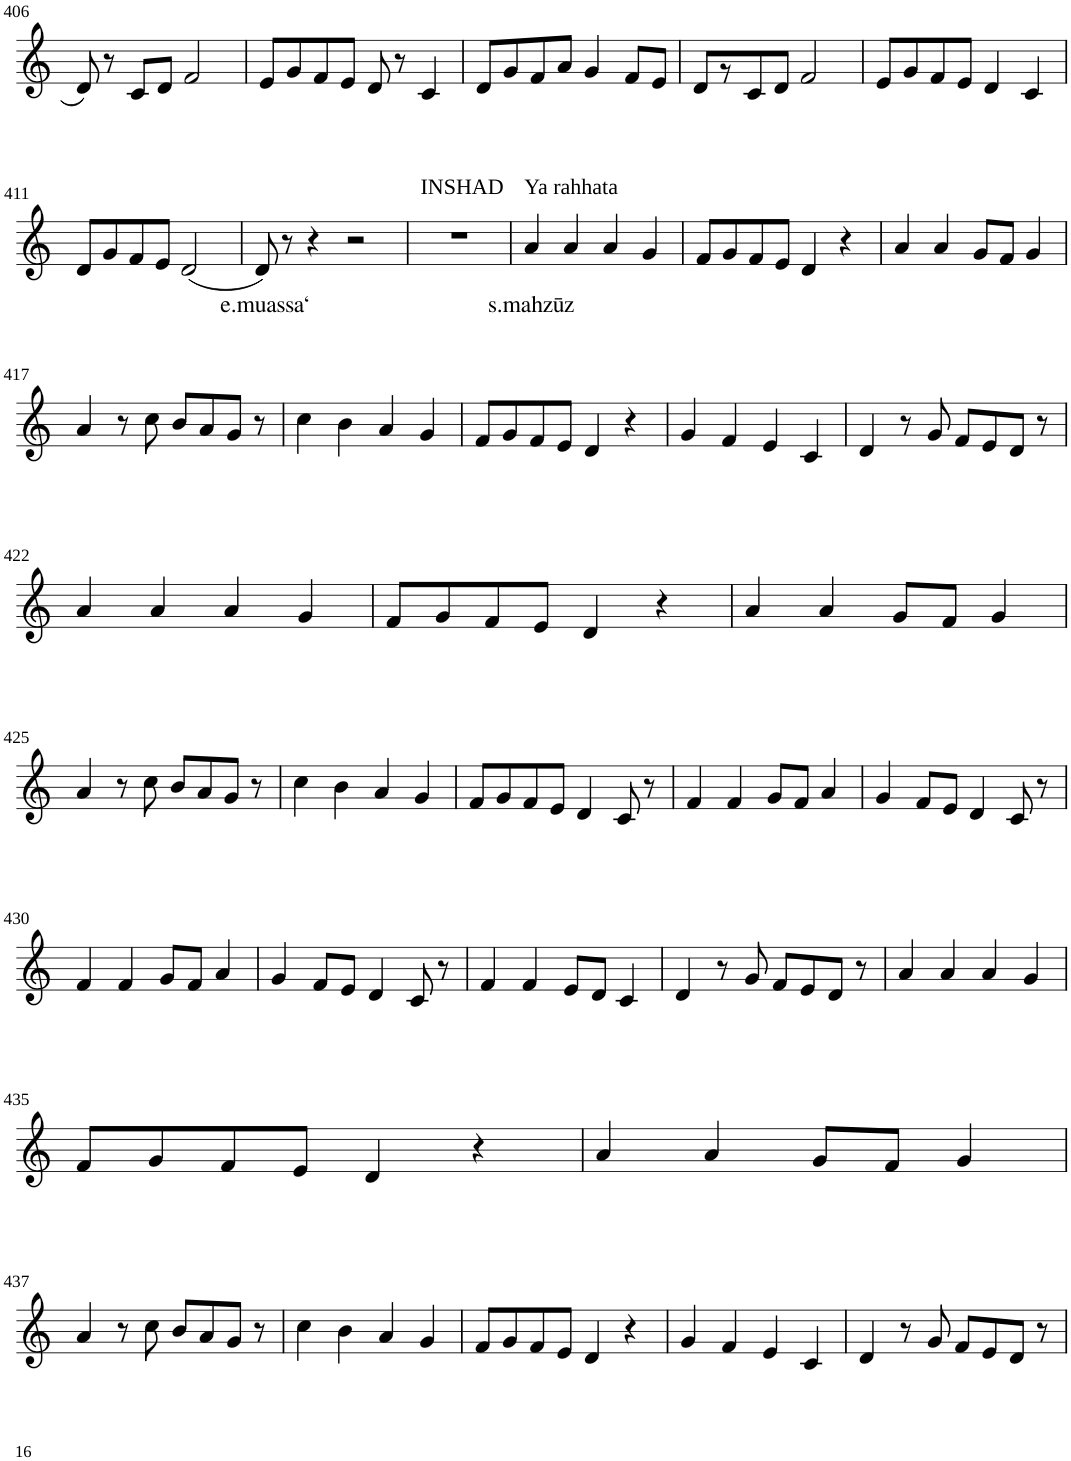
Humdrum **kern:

**kern	**text
*part1	*part1
*staff1	*staff1
*I"Violin	*
!!LO:PB:g=z
*clefG2	*
*k[]	*
*M4/4	*
=406	=406
8d/	.
8r	.
8c/L	.
8d/J	.
2f/	.
=407	=407
8e/L	.
8g/	.
8f/	.
8e/J	.
8d/	.
8r	.
4c/	.
=408	=408
8d/L	.
8g/	.
8f/	.
8a/J	.
4g/	.
8f/L	.
8e/J	.
=409	=409
8d/L	.
8r	.
8c/	.
8d/J	.
2f/	.
=410	=410
8e/L	.
8g/	.
8f/	.
8e/J	.
4d/	.
4c/	.
!!LO:LB:g=z
=411	=411
8d/L	.
8g/	.
8f/	.
8e/J	.
(2d/	.
=412	=412
!	!LO:LY:b
8d/)	e.muassa‘
8r	.
4r	.
2r	.
=413	=413
!LO:TX:a:t=INSHAD	!
1r	.
=414	=414
!LO:TX:a:t=Ya rahhata	!
!	!LO:LY:b
4a/	s.mahzūz
4a/	.
4a/	.
4g/	.
=415	=415
8f/L	.
8g/	.
8f/	.
8e/J	.
4d/	.
4r	.
=416	=416
4a/	.
4a/	.
8g/L	.
8f/J	.
4g/	.
!!LO:LB:g=z
=417	=417
4a/	.
8r	.
8cc\	.
8b/L	.
8a/	.
8g/J	.
8r	.
=418	=418
4cc\	.
4b\	.
4a/	.
4g/	.
=419	=419
8f/L	.
8g/	.
8f/	.
8e/J	.
4d/	.
4r	.
=420	=420
4g/	.
4f/	.
4e/	.
4c/	.
=421	=421
4d/	.
8r	.
8g/	.
8f/L	.
8e/	.
8d/J	.
8r	.
!!LO:LB:g=z
=422	=422
4a/	.
4a/	.
4a/	.
4g/	.
=423	=423
8f/L	.
8g/	.
8f/	.
8e/J	.
4d/	.
4r	.
=424	=424
4a/	.
4a/	.
8g/L	.
8f/J	.
4g/	.
!!LO:LB:g=z
=425	=425
4a/	.
8r	.
8cc\	.
8b/L	.
8a/	.
8g/J	.
8r	.
=426	=426
4cc\	.
4b\	.
4a/	.
4g/	.
=427	=427
8f/L	.
8g/	.
8f/	.
8e/J	.
4d/	.
8c/	.
8r	.
=428	=428
4f/	.
4f/	.
8g/L	.
8f/J	.
4a/	.
=429	=429
4g/	.
8f/L	.
8e/J	.
4d/	.
8c/	.
8r	.
!!LO:LB:g=z
=430	=430
4f/	.
4f/	.
8g/L	.
8f/J	.
4a/	.
=431	=431
4g/	.
8f/L	.
8e/J	.
4d/	.
8c/	.
8r	.
=432	=432
4f/	.
4f/	.
8e/L	.
8d/J	.
4c/	.
=433	=433
4d/	.
8r	.
8g/	.
8f/L	.
8e/	.
8d/J	.
8r	.
=434	=434
4a/	.
4a/	.
4a/	.
4g/	.
!!LO:LB:g=z
=435	=435
8f/L	.
8g/	.
8f/	.
8e/J	.
4d/	.
4r	.
=436	=436
4a/	.
4a/	.
8g/L	.
8f/J	.
4g/	.
!!LO:LB:g=z
=437	=437
4a/	.
8r	.
8cc\	.
8b/L	.
8a/	.
8g/J	.
8r	.
=438	=438
4cc\	.
4b\	.
4a/	.
4g/	.
=439	=439
8f/L	.
8g/	.
8f/	.
8e/J	.
4d/	.
4r	.
=440	=440
4g/	.
4f/	.
4e/	.
4c/	.
=441	=441
4d/	.
8r	.
8g/	.
8f/L	.
8e/	.
8d/J	.
8r	.
=	=
*-	*-
